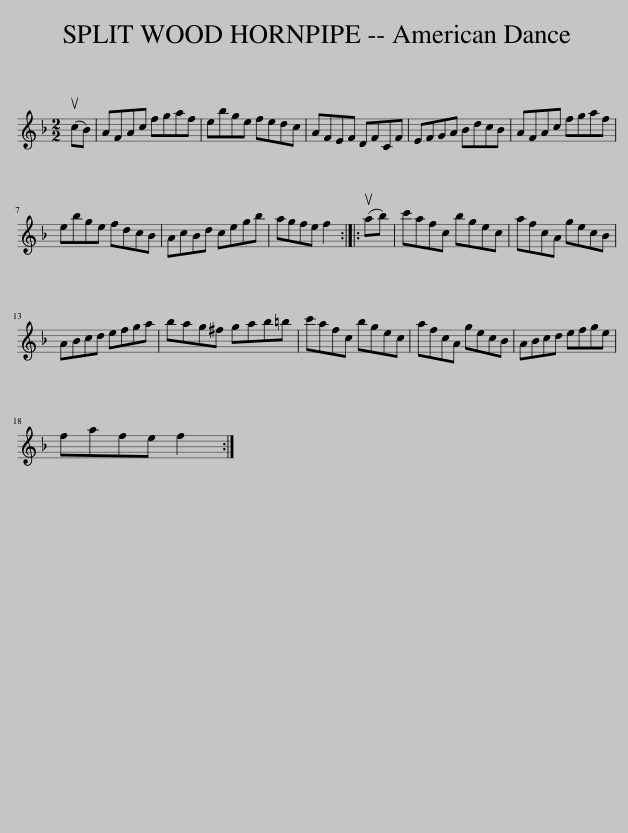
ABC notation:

X:1
L:1/8
M:2/2
I:linebreak $
K:F
V:1 treble
V:1
 (ucB) | AFAc fgaf | ebge fedc | AFEF DFCF | EFGA BdcB | %5
 AFAc fgaf |$ ebge fdcB | AcBd cegb | agfe f2 :: (uab) | %10
 c'afc bgec | afcA gecB |$ ABcd efga | bag^f gab=b | c'afc bgec | %15
 afcA gecB | ABcd efge |$ fafe f2 :| %18
